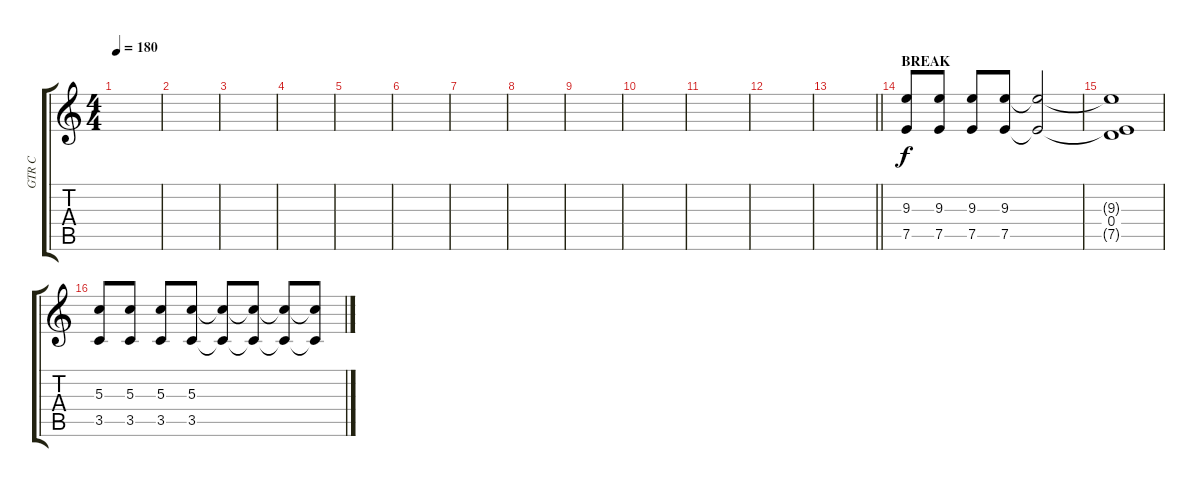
\track ("GTR C" "GTR C") {instrument distortionguitar}
\staff {score tabs}
\tuning (E4 B3 G3 D3 A2 D2) {hide}
\ts (4 4)
\tempo 180
\clef g2
\ks c
|
|
|
|
|
|
|
|
|
|
|
|
\barLineRight lightlight
|
\section ("" "BREAK")
(9.3 7.5).8 (9.3 7.5).8 (9.3 7.5).8 (9.3 7.5).8 (9.3{t} 7.5{t}).2 |
(9.3{t} 0.4 7.5{t}).1 |
(5.3 3.5).8 (5.3 3.5).8 (5.3 3.5).8 (5.3 3.5).8 (5.3{t} 3.5{t}).8 (5.3{t} 3.5{t}).8 (5.3{t} 3.5{t}).8 (5.3{t} 3.5{t}).8
